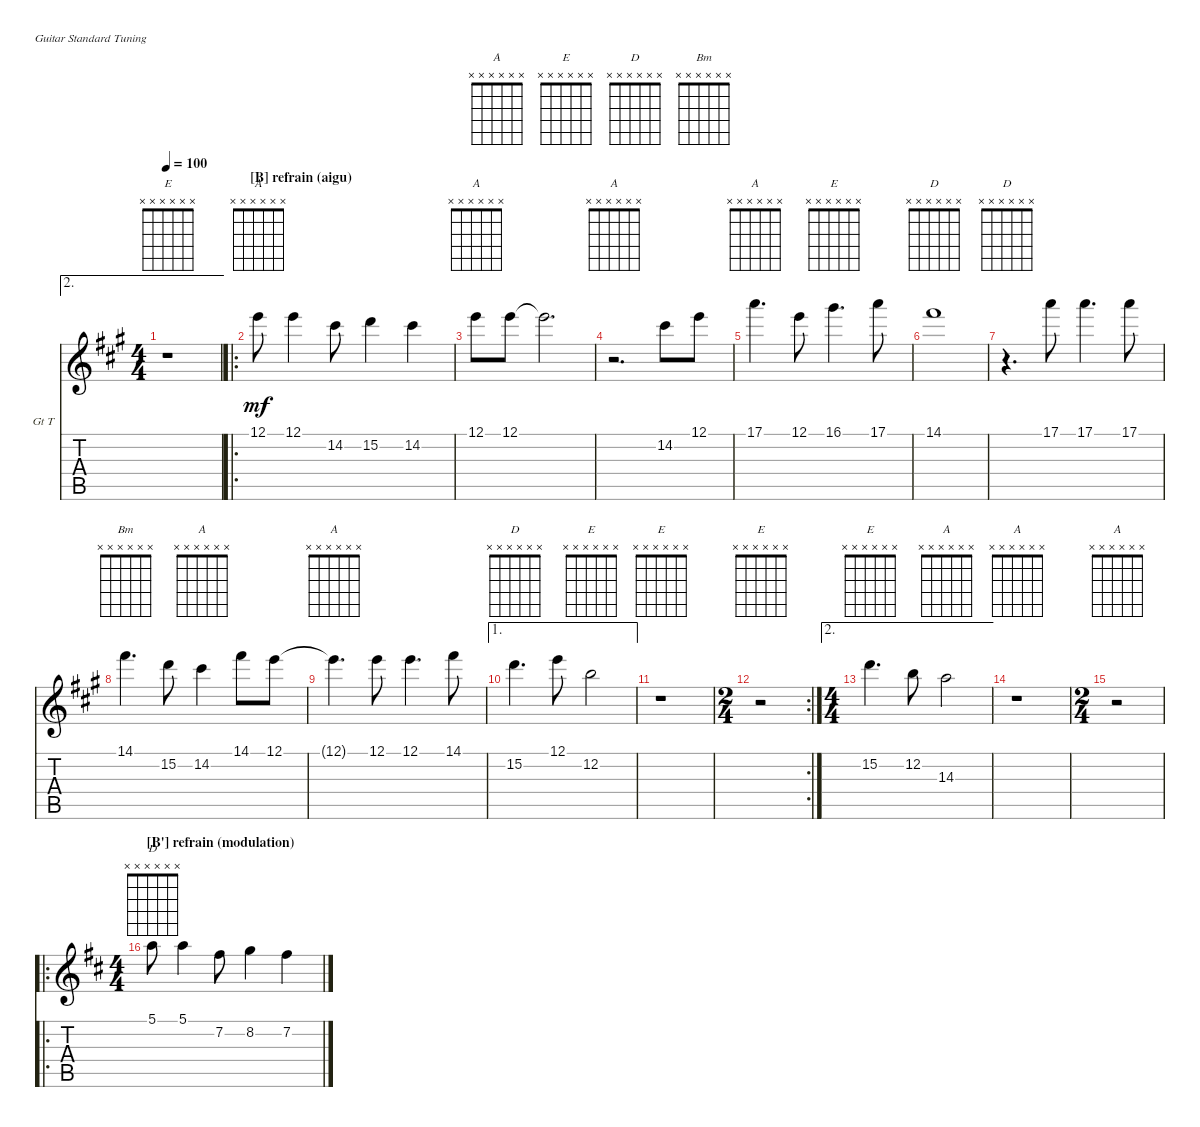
\defaultSystemsLayout 4
\bracketExtendMode nobrackets
\firstSystemTrackNameOrientation horizontal
\otherSystemsTrackNameOrientation horizontal
\chordDiagramsInScore
\track ("Guitar Theme" "Gt T") {instrument acousticguitarsteel}
\staff {score tabs}
\tuning (E4 B3 G3 D3 A2 E2)
\chord ("A" x x x x x x)
\chord ("E" x x x x x x)
\chord ("D" x x x x x x)
\chord ("Bm" x x x x x x)
\ae 2
\ts (4 4)
\tempo 100
\clef g2
\ks a
r.1{ch "E" dy mf} |
\ro
\section ("B" "refrain (aigu)")
12.1.8{ch "A"} 12.1.4 14.2.8 15.2.4 14.2.4 |
12.1.8{ch "A"} 12.1.8 12.1{t}.2{d} |
r.2{d ch "A"} 14.2.8 12.1.8 |
17.1.4{d ch "A"} 12.1.8 16.1.4{d ch "E"} 17.1.8 |
14.1.1{ch "D"} |
r.4{d ch "D"} 17.1.8 17.1.4{d} 17.1.8 |
14.1.4{d ch "Bm"} 15.2.8 14.2.4{ch "A"} 14.1.8 12.1.8 |
12.1{t}.4{d ch "A"} 12.1.8 12.1.4{d} 14.1.8 |
\ae 1
15.2.4{d ch "D"} 12.1.8 12.2.2{ch "E"} |
r.1{ch "E"} |
\rc 2
\ts (2 4)
r.2{ch "E"} |
\ae 2
\ts (4 4)
15.2.4{d ch "E"} 12.2.8 14.3.2{ch "A"} |
r.1{ch "A"} |
\ts (2 4)
r.2{ch "A"} |
\ro
\ts (4 4)
\section ("B'" "refrain (modulation)")
\ks d
5.1.8{ch "D"} 5.1.4 7.2.8 8.2.4 7.2.4
